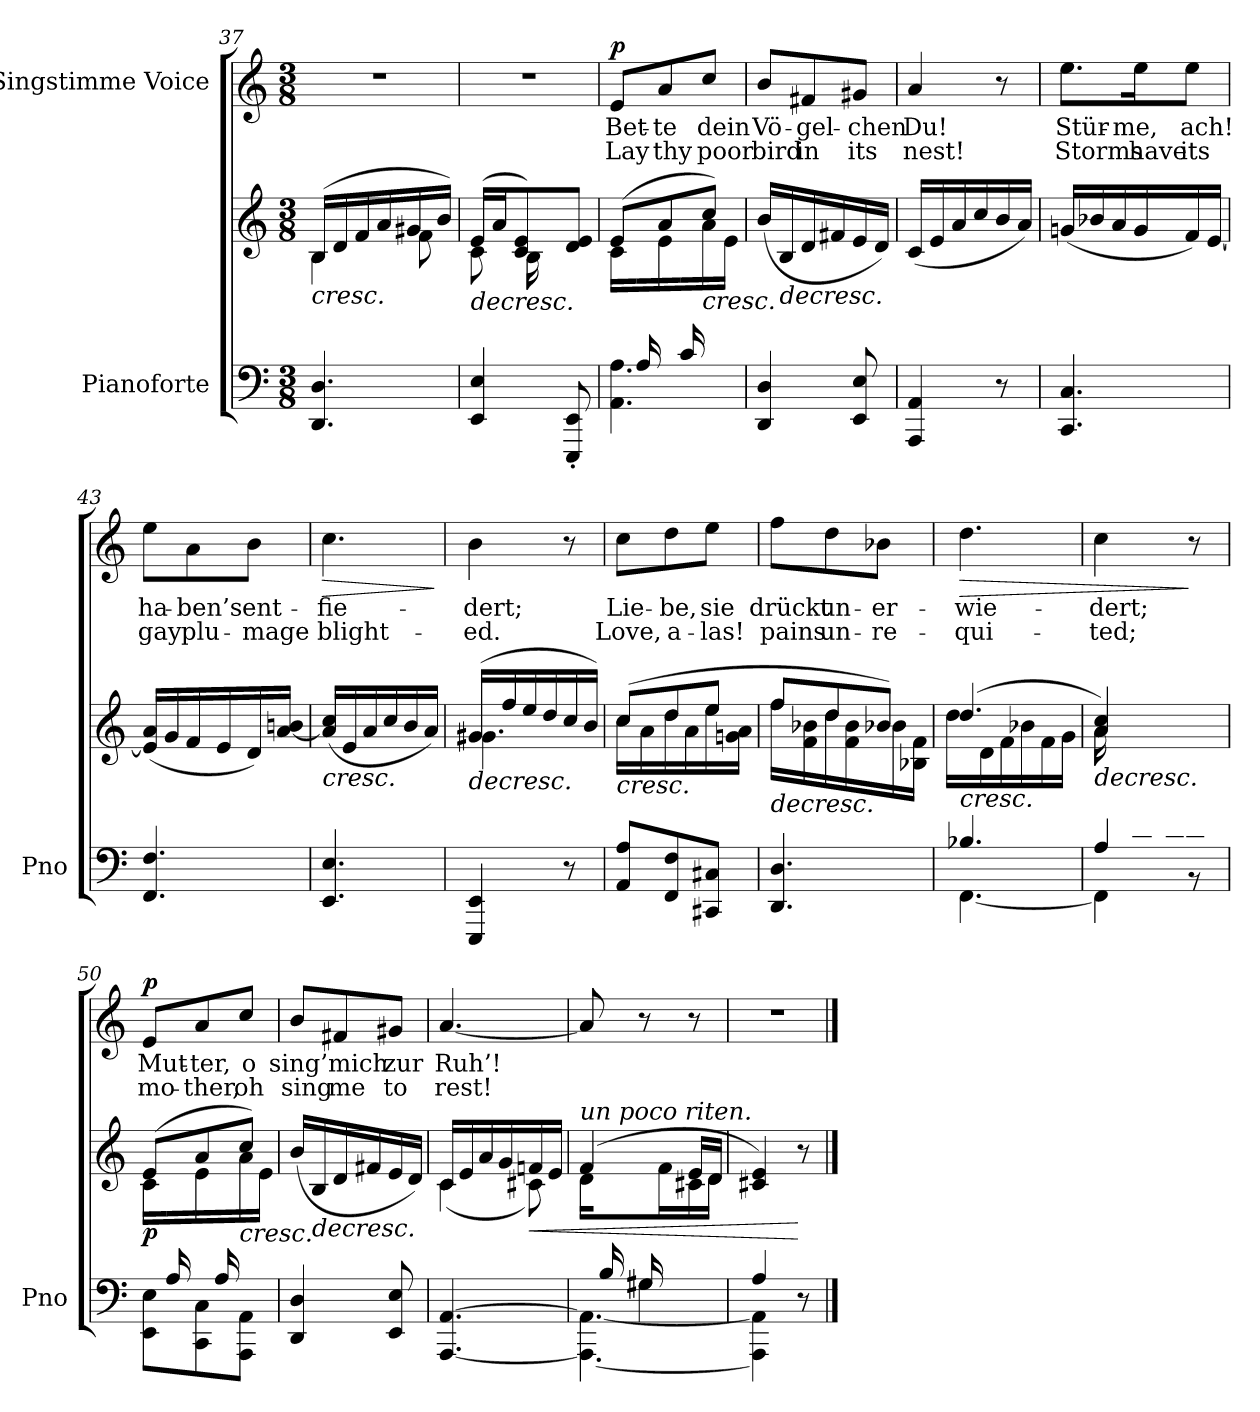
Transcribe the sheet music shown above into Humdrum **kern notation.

**kern	**kern	**dynam	**kern	**text	**text	**dynam
*part2	*part2	*part2	*part1	*part1	*part1	*part1
*staff3	*staff2	*staff2/3	*staff1	*staff1	*staff1	*staff1
*I"Pianoforte	*	*	*I"Singstimme Voice	*	*	*
*I'Pno	*	*	*	*	*	*
*clefF4	*clefG2	*	*clefG2	*	*	*
*k[]	*k[]	*	*k[]	*	*	*
*M3/8	*M3/8	*	*M3/8	*	*	*
=37	=37	=37	=37	=37	=37	=37
!	!	!LO:HP:b	!	!	!	!
*	*^	*	*	*	*	*
4.DD/ 4.D/	(16B/LL	4B\	<	4.r	.	.	.
.	16d/	.	.	.	.	.	.
.	16f/	.	.	.	.	.	.
.	16a/	.	.	.	.	.	.
.	16g#X/	8f\	.	.	.	.	.
.	16b/JJ)	.	.	.	.	.	.
=38	=38	=38	=38	=38	=38	=38	=38
*^	*	*	*	*	*	*	*
!	!	!	!	!LO:HP:b	!	!	!	!
8.ryy	4EE/ 4E/	(16e/LL	8c\L	>	4.r	.	.	.
.	.	16a/J	.	.	.	.	.	.
.	.	8c/ 8e/)	16B\L	.	.	.	.	.
16A/J	.	.	8.ryy	[	.	.	.	.
8G#X/J	8EEE/' 8EE/'	8d/ 8e/J	.	.	.	.	.	.
=39	=39	=39	=39	=39	=39	=39	=39	=39
!	!	!	!	!	!	!LO:LY:b	!LO:LY:b	!LO:DY:a
16ryy	4.AA\ 4.A\	(8e/L	16c\LL	.	8e/L	Bet-	Lay	p
16A/	.	.	16ryy	.	.	.	.	.
!	!	!	!	!	!	!LO:LY:b	!LO:LY:b	!
16ryy	.	8a/	16e\	.	8a/	-te	thy	.
16c/	.	.	16ryy	.	.	.	.	.
!	!	!	!	!LO:HP:b	!	!LO:LY:b	!LO:LY:b	!
8ryy	.	8cc/J)	16a\	<	8cc/J	dein	poor	.
.	.	.	16e\JJ	.	.	.	.	.
*v	*v	*	*	*	*	*	*	*
*	*v	*v	*	*	*	*	*
.	.	]	.	.	.	.
!!LO:LB:g=z
=40	=40	=40	=40	=40	=40	=40
!	!	!	!	!LO:LY:b	!LO:LY:b	!
4DD/ 4D/	(16b/LL	.	8b/L	Vö-	bird	.
!	!	!LO:HP:b	!	!	!	!
.	16B/	>	.	.	.	.
!	!	!	!	!LO:LY:b	!LO:LY:b	!
.	16d/	.	8f#X/	-gel-	in	.
.	16f#X/	.	.	.	.	.
!	!	!	!	!LO:LY:b	!LO:LY:b	!
8EE/ 8E/	16e/	.	8g#X/J	-chen	its	.
.	16d/JJ)	.	.	.	.	.
.	.	[	.	.	.	.
!!LO:PB:g=z
=41	=41	=41	=41	=41	=41	=41
!	!	!	!	!LO:LY:b	!LO:LY:b	!
4AAA/ 4AA/	(16c/LL	.	4a/	Du!	nest!	.
.	16e/	.	.	.	.	.
.	16a/	.	.	.	.	.
.	16cc/	.	.	.	.	.
8r	16b/	.	8r	.	.	.
.	16a/JJ)	.	.	.	.	.
=42	=42	=42	=42	=42	=42	=42
!	!	!	!	!LO:LY:b	!LO:LY:b	!
4.CC/ 4.C/	(16gn/LL	.	8.ee\L	Stür-	Storms	.
.	16b-X/	.	.	.	.	.
.	16a/	.	.	.	.	.
!	!	!	!	!LO:LY:b	!LO:LY:b	!
.	16g/	.	16ee\K	-me,	have	.
!	!	!	!	!LO:LY:b	!LO:LY:b	!
.	16f/)	.	8ee\J	ach!	its	.
.	[16e/JJ	.	.	.	.	.
=43	=43	=43	=43	=43	=43	=43
!	!	!	!	!LO:LY:b	!LO:LY:b	!
4.FF/ 4.F/	(16e/] 16a/LL	.	8ee\L	ha-	gay	.
.	16g/	.	.	.	.	.
!	!	!	!	!LO:LY:b	!LO:LY:b	!
.	16f/	.	8a\	-ben’s	plu-	.
.	16e/	.	.	.	.	.
!	!	!	!	!LO:LY:b	!LO:LY:b	!
.	16d/)	.	8b\J	ent-	-mage	.
.	[16a/ 16bn/JJ	.	.	.	.	.
=44	=44	=44	=44	=44	=44	=44
!	!	!LO:HP:b	!	!LO:LY:b	!LO:LY:b	!LO:HP:b
4.EE/ 4.E/	(16a/] 16cc/LL	<	4.cc\	-fie-	blight-	>
.	16e/	.	.	.	.	.
.	16a/	.	.	.	.	.
.	16cc/	.	.	.	.	.
.	16b/	.	.	.	.	.
.	16a/JJ)	.	.	.	.	.
.	.	]	.	.	.	]
=45	=45	=45	=45	=45	=45	=45
!	!	!LO:HP:b	!	!LO:LY:b	!LO:LY:b	!
*	*^	*	*	*	*	*
4EEE/ 4EE/	(<16g#X/LL	4.g#\	>	4b\	-dert;	-ed.	.
.	16ff/	.	.	.	.	.	.
.	16ee/	.	.	.	.	.	.
.	16dd/	.	.	.	.	.	.
8r	16cc/	.	.	8r	.	.	.
.	16b/JJ)	.	.	.	.	.	.
*	*v	*v	*	*	*	*	*
.	.	[	.	.	.	.
!!LO:LB:g=z
=46	=46	=46	=46	=46	=46	=46
!	!	!LO:HP:b	!	!LO:LY:b	!LO:LY:b	!
*	*^	*	*	*	*	*
8AA/ 8A/L	(8cc/L	16cc\LL	<	8cc\L	Lie-	Love,	.
.	.	16a\	.	.	.	.	.
!	!	!	!	!	!LO:LY:b	!LO:LY:b	!
8FF/ 8F/	8dd/	16dd\	.	8dd\	-be,	a-	.
.	.	16a\	.	.	.	.	.
!	!	!	!	!	!LO:LY:b	!LO:LY:b	!
8CC#X/ 8C#X/J	8ee/J	16ee\	.	8ee\J	sie	-las!	.
.	.	16gn\ 16a\JJ	.	.	.	.	.
*	*v	*v	*	*	*	*	*
.	.	]	.	.	.	.
=47	=47	=47	=47	=47	=47	=47
!	!	!LO:HP:b	!	!LO:LY:b	!LO:LY:b	!
*	*^	*	*	*	*	*
4.DD/ 4.D/	8ff/L	16ff\LL	>	8ff\L	drückt	pains	.
.	.	16f\ 16b-X\	.	.	.	.	.
!	!	!	!	!	!LO:LY:b	!LO:LY:b	!
.	8dd/	16dd\	.	8dd\	un-	un-	.
.	.	16f\ 16b-\	.	.	.	.	.
!	!	!	!	!	!LO:LY:b	!LO:LY:b	!
.	8b-X/J)	16b-\	.	8b-X\J	-er-	-re-	.
.	.	16B-X\ 16f\JJ	.	.	.	.	.
*	*v	*v	*	*	*	*	*
.	.	[	.	.	.	.
!!LO:LB:g=z
=48	=48	=48	=48	=48	=48	=48
*^	*	*	*	*	*	*
!	!	!	!LO:HP:b	!	!LO:LY:b	!LO:LY:b	!LO:HP:b
*	*	*^	*	*	*	*	*
4.B-X/	[4.FF\	(4.dd/	16dd\LL	<	4.dd\	-wie-	-qui-	>
.	.	.	16d\	.	.	.	.	.
.	.	.	16f\	.	.	.	.	.
.	.	.	16b-X\	.	.	.	.	.
.	.	.	16f\	]	.	.	.	.
.	.	.	16g\JJ	.	.	.	.	.
=49	=49	=49	=49	=49	=49	=49	=49	=49
*	*^	*	*	*	*	*	*	*
!	!	!	!	!	!LO:HP:b	!	!LO:LY:b	!LO:LY:b	!
16ryy	4A/	4FF\]	4a/ 4cc/)	16a\LL	>	4cc\	-dert;	-ted;	.
16A/	.	.	.	4ryy	.	.	.	.	.
16c/	.	.	.	.	.	.	.	.	.
16d#X/	.	.	.	.	.	.	.	.	.
16c/	8r	8ryy	8ryy	.	.	8r	.	.	]
16A/JJ	.	.	.	16ryy	[	.	.	.	.
*	*v	*v	*	*	*	*	*	*	*
=50	=50	=50	=50	=50	=50	=50	=50	=50
!	!	!	!	!LO:DY:b	!	!LO:LY:b	!LO:LY:b	!LO:DY:a
16ryy	8EE\ 8E\L	(8e/L	16c\LL	p	8e/L	Mut-	mo-	p
16A/	.	.	16ryy	.	.	.	.	.
!	!	!	!	!	!	!LO:LY:b	!LO:LY:b	!
16ryy	8CC\ 8C\	8a/	16e\	.	8a/	-ter,	-ther,	.
16A/	.	.	16ryy	.	.	.	.	.
!	!	!	!	!LO:HP:b	!	!LO:LY:b	!LO:LY:b	!
8ryy	8AAA\ 8AA\J	8cc/J)	16a\	<	8cc/J	o	oh	.
.	.	.	16e\JJ	.	.	.	.	.
*v	*v	*	*	*	*	*	*	*
*	*v	*v	*	*	*	*	*
.	.	]	.	.	.	.
=51	=51	=51	=51	=51	=51	=51
!	!	!	!	!LO:LY:b	!LO:LY:b	!
4DD/ 4D/	(16b/LL	.	8b/L	sing’	sing	.
!	!	!LO:HP:b	!	!	!	!
.	16B/	>	.	.	.	.
!	!	!	!	!LO:LY:b	!LO:LY:b	!
.	16d/	.	8f#X/	mich	me	.
.	16f#X/	.	.	.	.	.
!	!	!	!	!LO:LY:b	!LO:LY:b	!
8EE/ 8E/	16e/	.	8g#X/J	zur	to	.
.	16d/JJ)	.	.	.	.	.
.	.	[	.	.	.	.
=52	=52	=52	=52	=52	=52	=52
*	*^	*	*	*	*	*
!	!	!	!	!	!LO:LY:b	!LO:LY:b	!
[<4.AAA/ [<4.AA/	16c/LL	(4c\	.	[4.a/	Ruh’!	rest!	.
.	16e/	.	.	.	.	.	.
.	16a/	.	.	.	.	.	.
.	16g/	.	.	.	.	.	.
!	!	!	!LO:HP:b	!	!	!	!
.	16fn/	8c#X\)	<	.	.	.	.
.	16e/JJ	.	.	.	.	.	.
*	*v	*v	*	*	*	*	*
.	.	]	.	.	.	.
=53	=53	=53	=53	=53	=53	=53
*^	*^	*	*	*	*	*
*	*^	*	*	*	*	*	*	*
!	!	!	!LO:TX:a:i:t=un poco riten.	!	!	!	!	!	!
16ryy	4.AAA\_ 4.AA\_	8ryy	(>4f/	16d\LL	.	8a/]	.	.	.
16B/	.	.	.	8ryy	.	.	.	.	.
16G#X/	.	4G#\	.	.	.	8r	.	.	.
8.ryy	.	.	.	16f\	.	.	.	.	.
.	.	.	16e/LL	16c#X\	.	8r	.	.	.
.	.	.	16d/JJ	16d\JJ	.	.	.	.	.
*	*v	*v	*	*	*	*	*	*	*
*	*	*v	*v	*	*	*	*	*
!!LO:LB:g=z
=54	=54	=54	=54	=54	=54	=54	=54
4AAA\] 4AA\]	4A/	4c#X/ 4e/)	.	4.r	.	.	.
8r	8ryy	8r	[	.	.	.	.
*v	*v	*	*	*	*	*	*
==	==	==	==	==	==	==
*-	*-	*-	*-	*-	*-	*-
